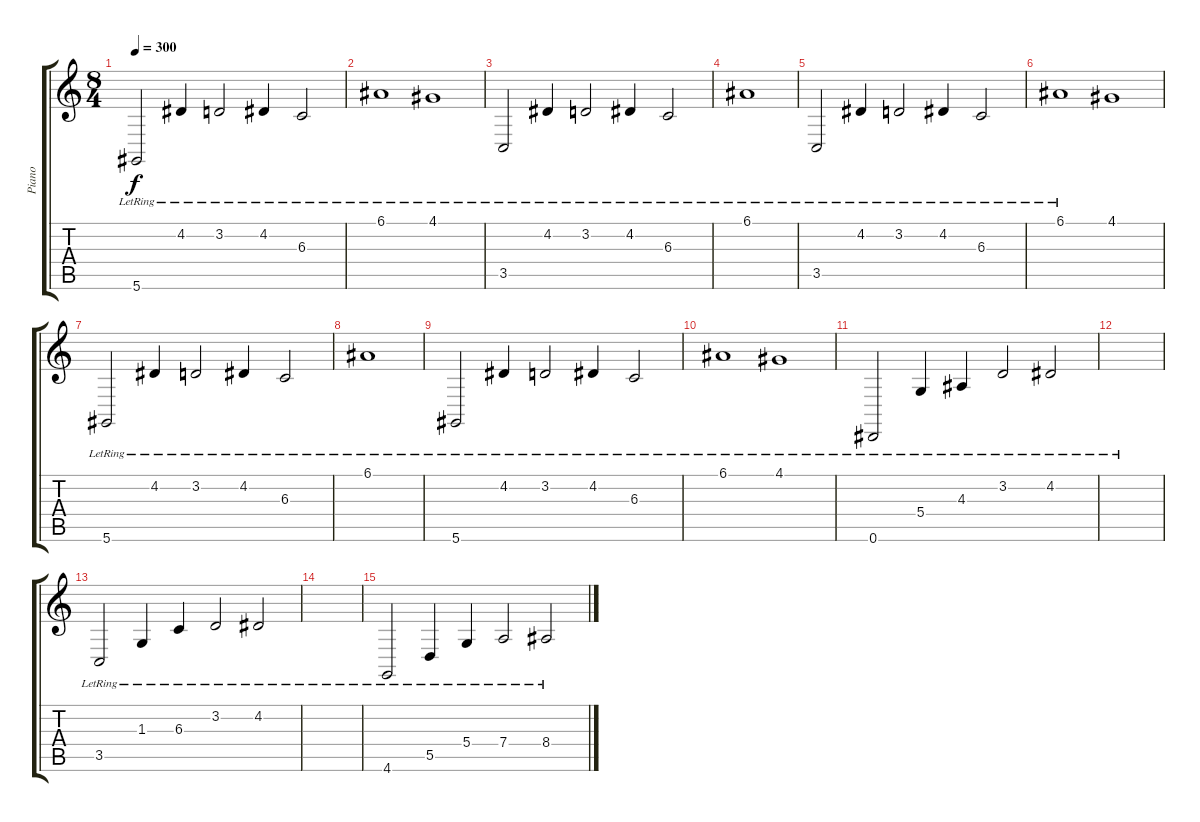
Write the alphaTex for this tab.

\track ("Piano" "Piano") {instrument acousticgrandpiano}
\staff {score tabs}
\tuning (E4 B3 Gb3 D3 A2 Eb2) {hide}
\ts (8 4)
\tempo 300
\clef g2
\ks c
5.6{lr}.2{dy f} 4.2{lr}.4 3.2{lr}.2 4.2{lr}.4 6.3{lr}.2 |
6.1{lr}.1 4.1{lr}.1 |
3.5{lr}.2 4.2{lr}.4 3.2{lr}.2 4.2{lr}.4 6.3{lr}.2 |
6.1{lr}.1 |
3.5{lr}.2 4.2{lr}.4 3.2{lr}.2 4.2{lr}.4 6.3{lr}.2 |
6.1{lr}.1 4.1.1 |
5.6{lr}.2 4.2{lr}.4 3.2{lr}.2 4.2{lr}.4 6.3{lr}.2 |
6.1{lr}.1 |
5.6{lr}.2 4.2{lr}.4 3.2{lr}.2 4.2{lr}.4 6.3{lr}.2 |
6.1{lr}.1 4.1{lr}.1 |
0.6{lr}.2 5.4{lr}.4 4.3{lr}.4 3.2{lr}.2 4.2{lr}.2 |
|
3.5{lr}.2 1.3{lr}.4 6.3{lr}.4 3.2{lr}.2 4.2{lr}.2 |
|
4.6{lr}.2 5.5{lr}.4 5.4{lr}.4 7.4{lr}.2 8.4{lr}.2
